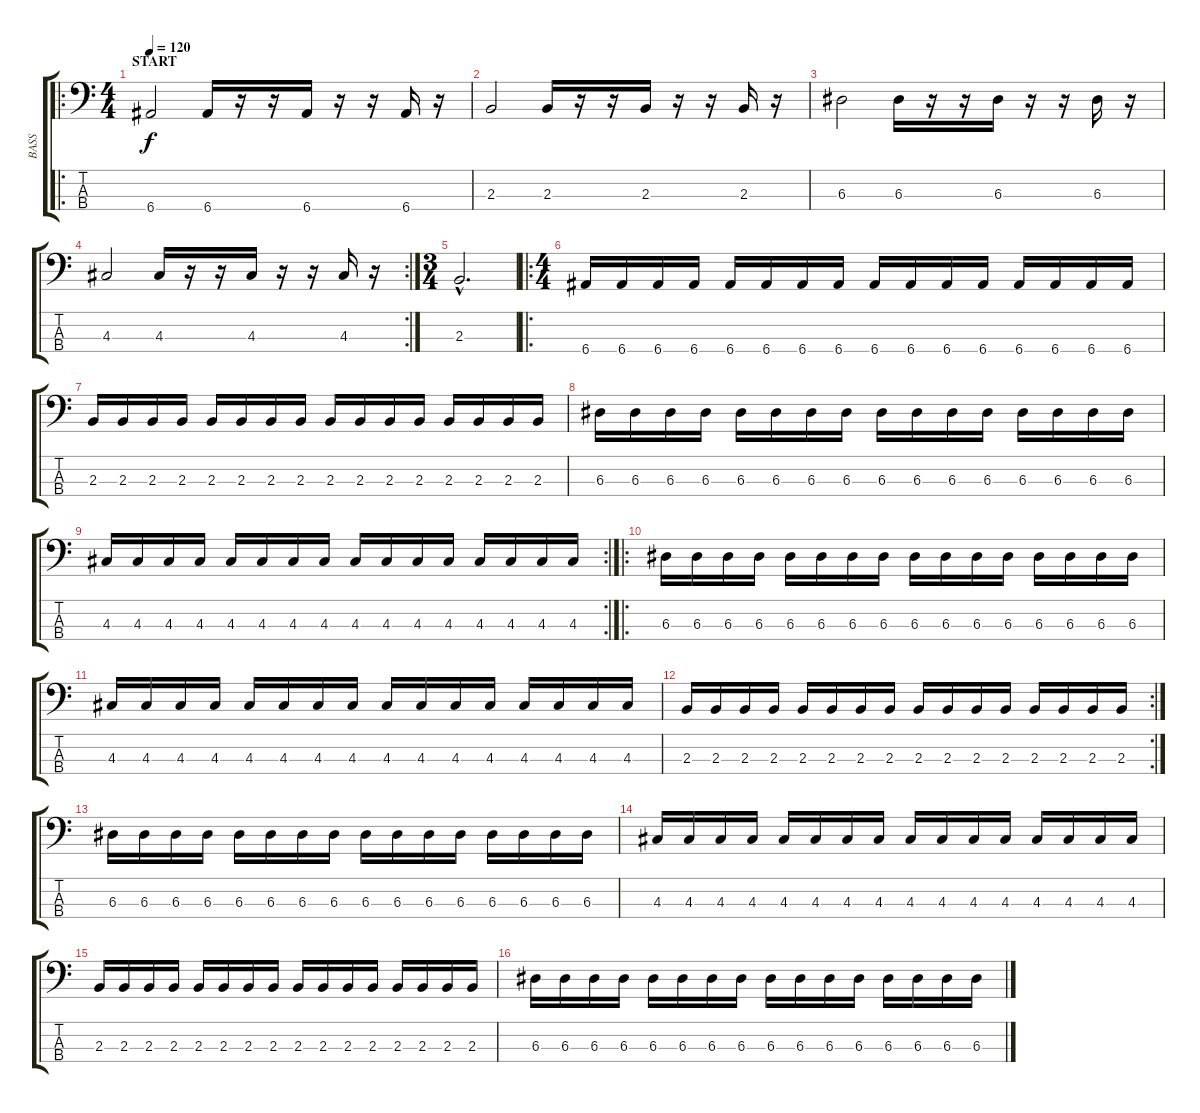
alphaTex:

\track ("BASS" "BASS") {instrument electricbassfinger}
\staff {score tabs}
\tuning (G2 D2 A1 E1) {hide}
\ro
\ts (4 4)
\section ("" "START")
\tempo 120
\clef f4
\ks c
6.4.2{dy f instrument electricbassfinger} 6.4.16 r.16 r.16 6.4.16 r.16 r.16 6.4.16 r.16 |
2.3.2 2.3.16 r.16 r.16 2.3.16 r.16 r.16 2.3.16 r.16 |
6.3.2 6.3.16 r.16 r.16 6.3.16 r.16 r.16 6.3.16 r.16 |
\rc 2
4.3.2 4.3.16 r.16 r.16 4.3.16 r.16 r.16 4.3.16 r.16 |
\ts (3 4)
2.3{hac}.2{d} |
\ro
\ts (4 4)
6.4.16 6.4.16 6.4.16 6.4.16 6.4.16 6.4.16 6.4.16 6.4.16 6.4.16 6.4.16 6.4.16 6.4.16 6.4.16 6.4.16 6.4.16 6.4.16 |
2.3.16 2.3.16 2.3.16 2.3.16 2.3.16 2.3.16 2.3.16 2.3.16 2.3.16 2.3.16 2.3.16 2.3.16 2.3.16 2.3.16 2.3.16 2.3.16 |
6.3.16 6.3.16 6.3.16 6.3.16 6.3.16 6.3.16 6.3.16 6.3.16 6.3.16 6.3.16 6.3.16 6.3.16 6.3.16 6.3.16 6.3.16 6.3.16 |
\rc 2
4.3.16 4.3.16 4.3.16 4.3.16 4.3.16 4.3.16 4.3.16 4.3.16 4.3.16 4.3.16 4.3.16 4.3.16 4.3.16 4.3.16 4.3.16 4.3.16 |
\ro
6.3.16 6.3.16 6.3.16 6.3.16 6.3.16 6.3.16 6.3.16 6.3.16 6.3.16 6.3.16 6.3.16 6.3.16 6.3.16 6.3.16 6.3.16 6.3.16 |
4.3.16 4.3.16 4.3.16 4.3.16 4.3.16 4.3.16 4.3.16 4.3.16 4.3.16 4.3.16 4.3.16 4.3.16 4.3.16 4.3.16 4.3.16 4.3.16 |
\rc 2
2.3.16 2.3.16 2.3.16 2.3.16 2.3.16 2.3.16 2.3.16 2.3.16 2.3.16 2.3.16 2.3.16 2.3.16 2.3.16 2.3.16 2.3.16 2.3.16 |
6.3.16 6.3.16 6.3.16 6.3.16 6.3.16 6.3.16 6.3.16 6.3.16 6.3.16 6.3.16 6.3.16 6.3.16 6.3.16 6.3.16 6.3.16 6.3.16 |
4.3.16 4.3.16 4.3.16 4.3.16 4.3.16 4.3.16 4.3.16 4.3.16 4.3.16 4.3.16 4.3.16 4.3.16 4.3.16 4.3.16 4.3.16 4.3.16 |
2.3.16 2.3.16 2.3.16 2.3.16 2.3.16 2.3.16 2.3.16 2.3.16 2.3.16 2.3.16 2.3.16 2.3.16 2.3.16 2.3.16 2.3.16 2.3.16 |
6.3.16 6.3.16 6.3.16 6.3.16 6.3.16 6.3.16 6.3.16 6.3.16 6.3.16 6.3.16 6.3.16 6.3.16 6.3.16 6.3.16 6.3.16 6.3.16
